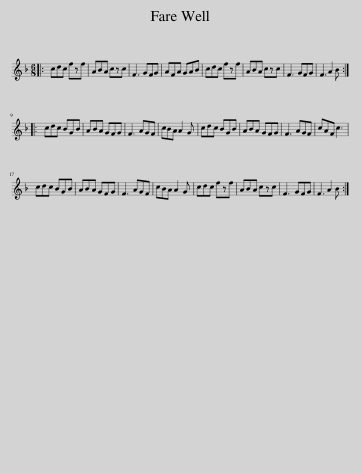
X:1
L:1/8
M:6/8
I:linebreak $
K:F
V:1 treble
V:1
|: cdc fzf | ABA czc | F3 GFG | AFA GAB | cdc fzf | %5
 ABA czc | F3 GFG | F3 A2 B ::$ cdc BGB | ABA GFG | %10
 F3 AGF | cBA A2 G | cdc BGB | ABA GFG | F3 AGF | %15
 cAF c3 |$ cdc BGB | ABA GFG | F3 AGF | cBA A2 G | %20
 cdc fzf | ABA czc | F3 GFG | F3 A2 B :| %24
